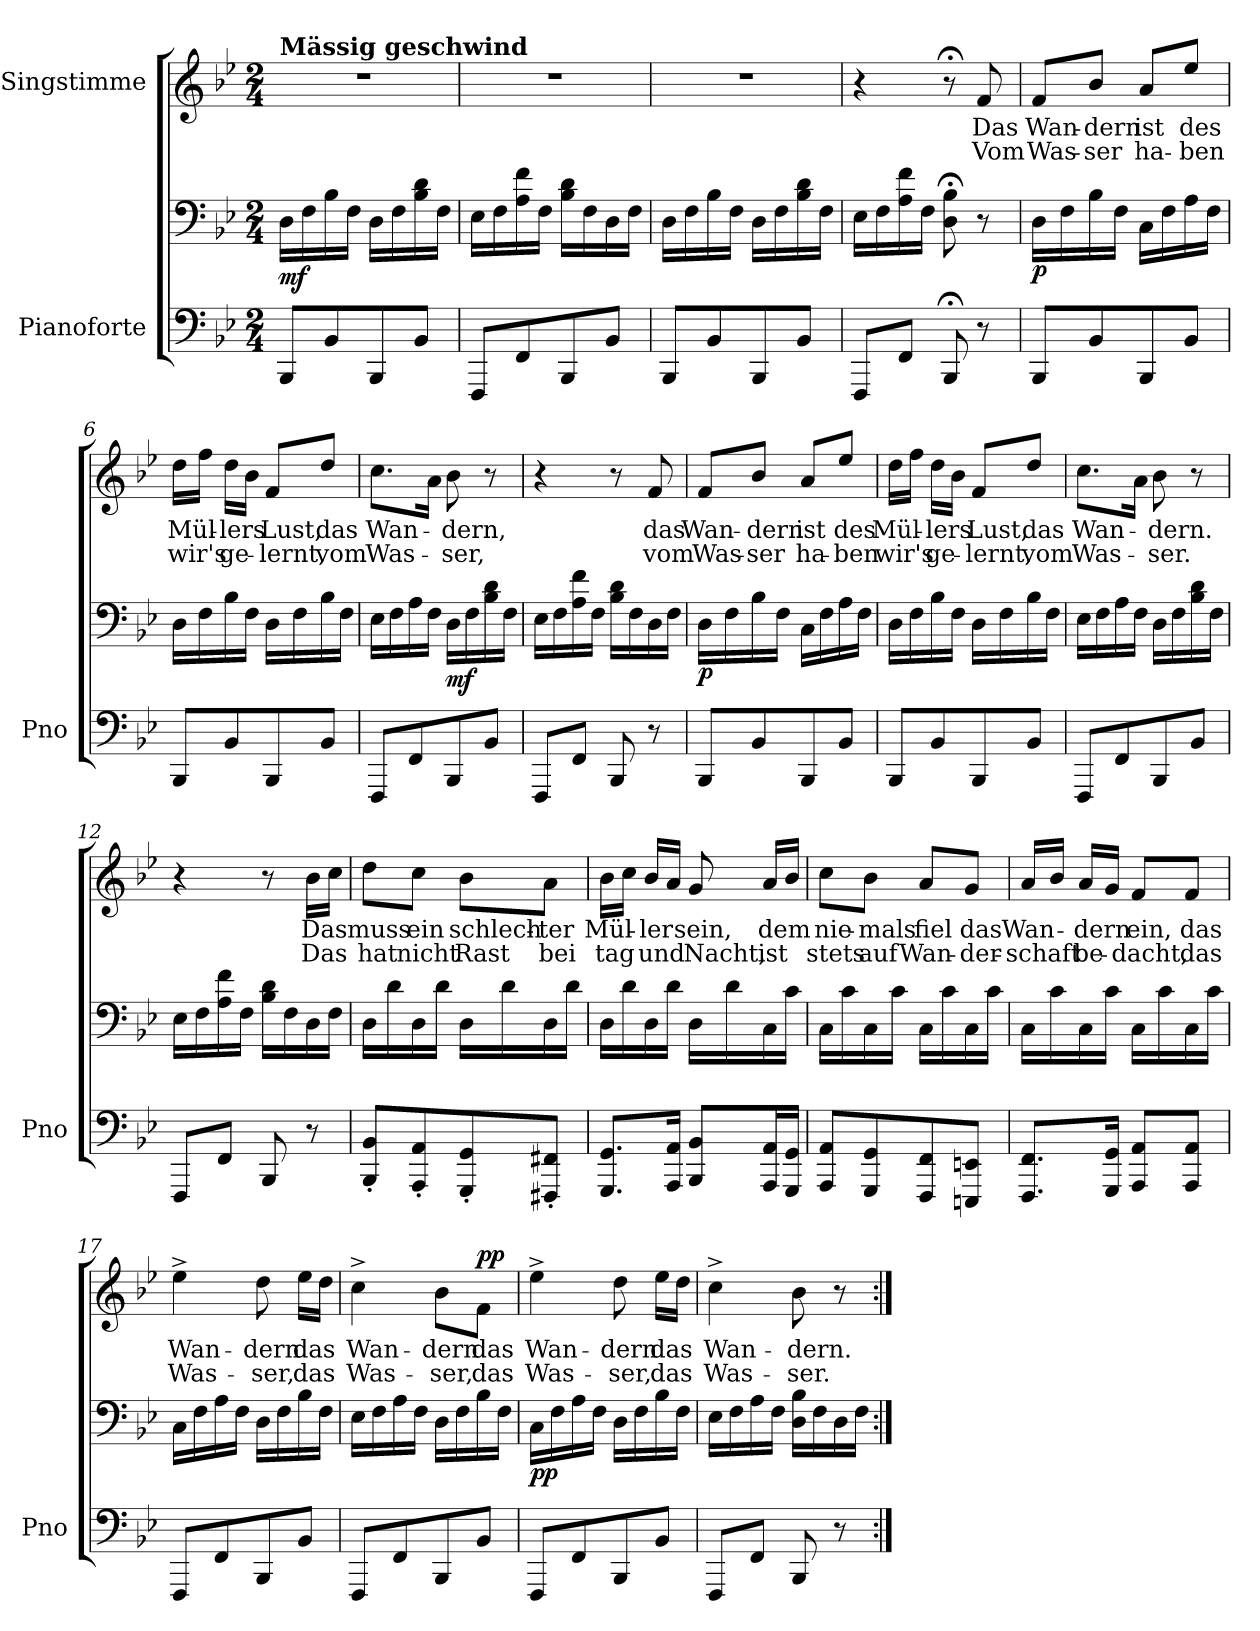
**kern	**kern	**dynam	**kern	**text	**text	**dynam
*part2	*part2	*part2	*part1	*part1	*part1	*part1
*staff3	*staff2	*staff2/3	*staff1	*staff1	*staff1	*staff1
*I"Pianoforte	*	*	*I"Singstimme	*	*	*
*I'Pno	*	*	*	*	*	*
*clefF4	*clefF4	*	*clefG2	*	*	*
*k[b-e-]	*k[b-e-]	*	*k[b-e-]	*	*	*
*B-:	*B-:	*	*B-:	*	*	*
*M2/4	*M2/4	*	*M2/4	*	*	*
*MM87	*MM87	*	*MM87	*	*	*
=1	=1	=1	=1	=1	=1	=1
!	!	!	!LO:TX:a:B:t=Mässig geschwind	!	!	!
!	!	!LO:DY:b	!	!	!	!
8BBB-/L	16D\LL	mf	2r	.	.	.
.	16F\	.	.	.	.	.
8BB-/	16B-\	.	.	.	.	.
.	16F\JJ	.	.	.	.	.
8BBB-/	16D\LL	.	.	.	.	.
.	16F\	.	.	.	.	.
8BB-/J	16B-\ 16d\	.	.	.	.	.
.	16F\JJ	.	.	.	.	.
=2	=2	=2	=2	=2	=2	=2
8FFF/L	16E-\LL	.	2r	.	.	.
.	16F\	.	.	.	.	.
8FF/	16A\ 16f\	.	.	.	.	.
.	16F\JJ	.	.	.	.	.
8BBB-/	16B-\ 16d\LL	.	.	.	.	.
.	16F\	.	.	.	.	.
8BB-/J	16D\	.	.	.	.	.
.	16F\JJ	.	.	.	.	.
=3	=3	=3	=3	=3	=3	=3
8BBB-/L	16D\LL	.	2r	.	.	.
.	16F\	.	.	.	.	.
8BB-/	16B-\	.	.	.	.	.
.	16F\JJ	.	.	.	.	.
8BBB-/	16D\LL	.	.	.	.	.
.	16F\	.	.	.	.	.
8BB-/J	16B-\ 16d\	.	.	.	.	.
.	16F\JJ	.	.	.	.	.
=4	=4	=4	=4	=4	=4	=4
8FFF/L	16E-\LL	.	4r	.	.	.
.	16F\	.	.	.	.	.
8FF/J	16A\ 16f\	.	.	.	.	.
.	16F\JJ	.	.	.	.	.
8BBB-;/	8D\;< 8B-\;<	.	8r;<	.	.	.
!	!	!	!	!LO:LY:b	!LO:LY:b	!
8r	8r	.	8f/	Das	Vom	.
!!LO:LB:g=z
=5	=5	=5	=5	=5	=5	=5
!	!	!LO:DY:b	!	!LO:LY:b	!LO:LY:b	!
8BBB-/L	16D\LL	p	8f/L	Wan-	Was-	.
.	16F\	.	.	.	.	.
!	!	!	!	!LO:LY:b	!LO:LY:b	!
8BB-/	16B-\	.	8b-/J	-dern	-ser	.
.	16F\JJ	.	.	.	.	.
!	!	!	!	!LO:LY:b	!LO:LY:b	!
8BBB-/	16C\LL	.	8a/L	ist	ha-	.
.	16F\	.	.	.	.	.
!	!	!	!	!LO:LY:b	!LO:LY:b	!
8BB-/J	16A\	.	8ee-/J	des	-ben	.
.	16F\JJ	.	.	.	.	.
=6	=6	=6	=6	=6	=6	=6
!	!	!	!	!LO:LY:b	!LO:LY:b	!
8BBB-/L	16D\LL	.	16dd\LL	Mül-	wir's	.
.	16F\	.	16ff\JJ	.	.	.
!	!	!	!	!LO:LY:b	!LO:LY:b	!
8BB-/	16B-\	.	16dd\LL	-lers	ge-	.
.	16F\JJ	.	16b-\JJ	.	.	.
!	!	!	!	!LO:LY:b	!LO:LY:b	!
8BBB-/	16D\LL	.	8f/L	Lust,	-lernt,	.
.	16F\	.	.	.	.	.
!	!	!	!	!LO:LY:b	!LO:LY:b	!
8BB-/J	16B-\	.	8dd/J	das	vom	.
.	16F\JJ	.	.	.	.	.
=7	=7	=7	=7	=7	=7	=7
!	!	!	!	!LO:LY:b	!LO:LY:b	!
8FFF/L	16E-\LL	.	8.cc\L	Wan-	Was-	.
.	16F\	.	.	.	.	.
8FF/	16A\	.	.	.	.	.
.	16F\JJ	.	16a\Jk	.	.	.
!	!	!LO:DY:b	!	!LO:LY:b	!LO:LY:b	!
8BBB-/	16D\LL	mf	8b-\	-dern,	-ser,	.
.	16F\	.	.	.	.	.
8BB-/J	16B-\ 16d\	.	8r	.	.	.
.	16F\JJ	.	.	.	.	.
=8	=8	=8	=8	=8	=8	=8
8FFF/L	16E-\LL	.	4r	.	.	.
.	16F\	.	.	.	.	.
8FF/J	16A\ 16f\	.	.	.	.	.
.	16F\JJ	.	.	.	.	.
8BBB-/	16B-\ 16d\LL	.	8r	.	.	.
.	16F\	.	.	.	.	.
!	!	!	!	!LO:LY:b	!LO:LY:b	!
8r	16D\	.	8f/	das	vom	.
.	16F\JJ	.	.	.	.	.
!!LO:LB:g=z
=9	=9	=9	=9	=9	=9	=9
!	!	!LO:DY:b	!	!LO:LY:b	!LO:LY:b	!
8BBB-/L	16D\LL	p	8f/L	Wan-	Was-	.
.	16F\	.	.	.	.	.
!	!	!	!	!LO:LY:b	!LO:LY:b	!
8BB-/	16B-\	.	8b-/J	-dern	-ser	.
.	16F\JJ	.	.	.	.	.
!	!	!	!	!LO:LY:b	!LO:LY:b	!
8BBB-/	16C\LL	.	8a/L	ist	ha-	.
.	16F\	.	.	.	.	.
!	!	!	!	!LO:LY:b	!LO:LY:b	!
8BB-/J	16A\	.	8ee-/J	des	-ben	.
.	16F\JJ	.	.	.	.	.
=10	=10	=10	=10	=10	=10	=10
!	!	!	!	!LO:LY:b	!LO:LY:b	!
8BBB-/L	16D\LL	.	16dd\LL	Mül-	wir's	.
.	16F\	.	16ff\JJ	.	.	.
!	!	!	!	!LO:LY:b	!LO:LY:b	!
8BB-/	16B-\	.	16dd\LL	-lers	ge-	.
.	16F\JJ	.	16b-\JJ	.	.	.
!	!	!	!	!LO:LY:b	!LO:LY:b	!
8BBB-/	16D\LL	.	8f/L	Lust,	-lernt,	.
.	16F\	.	.	.	.	.
!	!	!	!	!LO:LY:b	!LO:LY:b	!
8BB-/J	16B-\	.	8dd/J	das	vom	.
.	16F\JJ	.	.	.	.	.
=11	=11	=11	=11	=11	=11	=11
!	!	!	!	!LO:LY:b	!LO:LY:b	!
8FFF/L	16E-\LL	.	8.cc\L	Wan-	Was-	.
.	16F\	.	.	.	.	.
8FF/	16A\	.	.	.	.	.
.	16F\JJ	.	16a\Jk	.	.	.
!	!	!	!	!LO:LY:b	!LO:LY:b	!
8BBB-/	16D\LL	.	8b-\	-dern.	-ser.	.
.	16F\	.	.	.	.	.
8BB-/J	16B-\ 16d\	.	8r	.	.	.
.	16F\JJ	.	.	.	.	.
=12	=12	=12	=12	=12	=12	=12
8FFF/L	16E-\LL	.	4r	.	.	.
.	16F\	.	.	.	.	.
8FF/J	16A\ 16f\	.	.	.	.	.
.	16F\JJ	.	.	.	.	.
8BBB-/	16B-\ 16d\LL	.	8r	.	.	.
.	16F\	.	.	.	.	.
!	!	!	!	!LO:LY:b	!LO:LY:b	!
8r	16D\	.	16b-\LL	Das	Das	.
.	16F\JJ	.	16cc\JJ	.	.	.
!!LO:PB:g=z
=13	=13	=13	=13	=13	=13	=13
!	!	!	!	!LO:LY:b	!LO:LY:b	!
8BBB-/' 8BB-/'L	16D\LL	.	8dd\L	muss	hat	.
.	16d\	.	.	.	.	.
!	!	!	!	!LO:LY:b	!LO:LY:b	!
8AAA/' 8AA/'	16D\	.	8cc\J	ein	nicht	.
.	16d\JJ	.	.	.	.	.
!	!	!	!	!LO:LY:b	!LO:LY:b	!
8GGG/' 8GG/'	16D\LL	.	8b-\L	schlech-	Rast	.
.	16d\	.	.	.	.	.
!	!	!	!	!LO:LY:b	!LO:LY:b	!
8FFF#X/' 8FF#X/'J	16D\	.	8a\J	-ter	bei	.
.	16d\JJ	.	.	.	.	.
=14	=14	=14	=14	=14	=14	=14
!	!	!	!	!LO:LY:b	!LO:LY:b	!
8.GGG/ 8.GG/L	16D\LL	.	16b-\LL	Mül-	tag	.
.	16d\	.	16cc\JJ	.	.	.
!	!	!	!	!LO:LY:b	!LO:LY:b	!
.	16D\	.	16b-/LL	-ler	und	.
16AAA/ 16AA/Jk	16d\JJ	.	16a/JJ	.	.	.
!	!	!	!	!LO:LY:b	!LO:LY:b	!
8BBB-/ 8BB-/L	16D\LL	.	8g/	sein,	Nacht,	.
.	16d\	.	.	.	.	.
!	!	!	!	!LO:LY:b	!LO:LY:b	!
16AAA/ 16AA/L	16C\	.	16a/LL	dem	ist	.
16GGG/ 16GG/JJ	16c\JJ	.	16b-/JJ	.	.	.
=15	=15	=15	=15	=15	=15	=15
!	!	!	!	!LO:LY:b	!LO:LY:b	!
8AAA/ 8AA/L	16C\LL	.	8cc\L	nie-	stets	.
.	16c\	.	.	.	.	.
!	!	!	!	!LO:LY:b	!LO:LY:b	!
8GGG/ 8GG/	16C\	.	8b-\J	-mals	auf	.
.	16c\JJ	.	.	.	.	.
!	!	!	!	!LO:LY:b	!LO:LY:b	!
8FFF/ 8FF/	16C\LL	.	8a/L	fiel	Wan-	.
.	16c\	.	.	.	.	.
!	!	!	!	!LO:LY:b	!LO:LY:b	!
8EEEn/ 8EEn/J	16C\	.	8g/J	das	-der-	.
.	16c\JJ	.	.	.	.	.
=16	=16	=16	=16	=16	=16	=16
!	!	!	!	!LO:LY:b	!LO:LY:b	!
8.FFF/ 8.FF/L	16C\LL	.	16a/LL	Wan-	-schaft	.
.	16c\	.	16b-/JJ	.	.	.
!	!	!	!	!LO:LY:b	!LO:LY:b	!
.	16C\	.	16a/LL	-dern	be-	.
16GGG/ 16GG/Jk	16c\JJ	.	16g/JJ	.	.	.
!	!	!	!	!LO:LY:b	!LO:LY:b	!
8AAA/ 8AA/L	16C\LL	.	8f/L	ein,	-dacht,	.
.	16c\	.	.	.	.	.
!	!	!	!	!LO:LY:b	!LO:LY:b	!
8AAA/ 8AA/J	16C\	.	8f/J	das	das	.
.	16c\JJ	.	.	.	.	.
!!LO:LB:g=z
=17	=17	=17	=17	=17	=17	=17
!	!	!	!	!LO:LY:b	!LO:LY:b	!
8FFF/L	16C\LL	.	4ee-^\	Wan-	Was-	.
.	16F\	.	.	.	.	.
8FF/	16A\	.	.	.	.	.
.	16F\JJ	.	.	.	.	.
!	!	!	!	!LO:LY:b	!LO:LY:b	!
8BBB-/	16D\LL	.	8dd\	-dern	-ser,	.
.	16F\	.	.	.	.	.
!	!	!	!	!LO:LY:b	!LO:LY:b	!
8BB-/J	16B-\	.	16ee-\LL	das	das	.
.	16F\JJ	.	16dd\JJ	.	.	.
=18	=18	=18	=18	=18	=18	=18
!	!	!	!	!LO:LY:b	!LO:LY:b	!
8FFF/L	16E-\LL	.	4cc^\	Wan-	Was-	.
.	16F\	.	.	.	.	.
8FF/	16A\	.	.	.	.	.
.	16F\JJ	.	.	.	.	.
!	!	!	!	!LO:LY:b	!LO:LY:b	!
8BBB-/	16D\LL	.	8b-\L	-dern	-ser,	.
.	16F\	.	.	.	.	.
!	!	!	!	!LO:LY:b	!LO:LY:b	!LO:DY:a
8BB-/J	16B-\	.	8f\J	das	das	pp
.	16F\JJ	.	.	.	.	.
=19	=19	=19	=19	=19	=19	=19
!	!	!LO:DY:b	!	!LO:LY:b	!LO:LY:b	!
8FFF/L	16C\LL	pp	4ee-^\	Wan-	Was-	.
.	16F\	.	.	.	.	.
8FF/	16A\	.	.	.	.	.
.	16F\JJ	.	.	.	.	.
!	!	!	!	!LO:LY:b	!LO:LY:b	!
8BBB-/	16D\LL	.	8dd\	-dern	-ser,	.
.	16F\	.	.	.	.	.
!	!	!	!	!LO:LY:b	!LO:LY:b	!
8BB-/J	16B-\	.	16ee-\LL	das	das	.
.	16F\JJ	.	16dd\JJ	.	.	.
=20	=20	=20	=20	=20	=20	=20
!	!	!	!	!LO:LY:b	!LO:LY:b	!
8FFF/L	16E-\LL	.	4cc^\	Wan-	Was-	.
.	16F\	.	.	.	.	.
8FF/J	16A\	.	.	.	.	.
.	16F\JJ	.	.	.	.	.
!	!	!	!	!LO:LY:b	!LO:LY:b	!
8BBB-/	16D\ 16B-\LL	.	8b-\	-dern.	-ser.	.
.	16F\	.	.	.	.	.
8r	16D\	.	8r	.	.	.
.	16F\JJ	.	.	.	.	.
=:|!	=:|!	=:|!	=:|!	=:|!	=:|!	=:|!
*-	*-	*-	*-	*-	*-	*-
